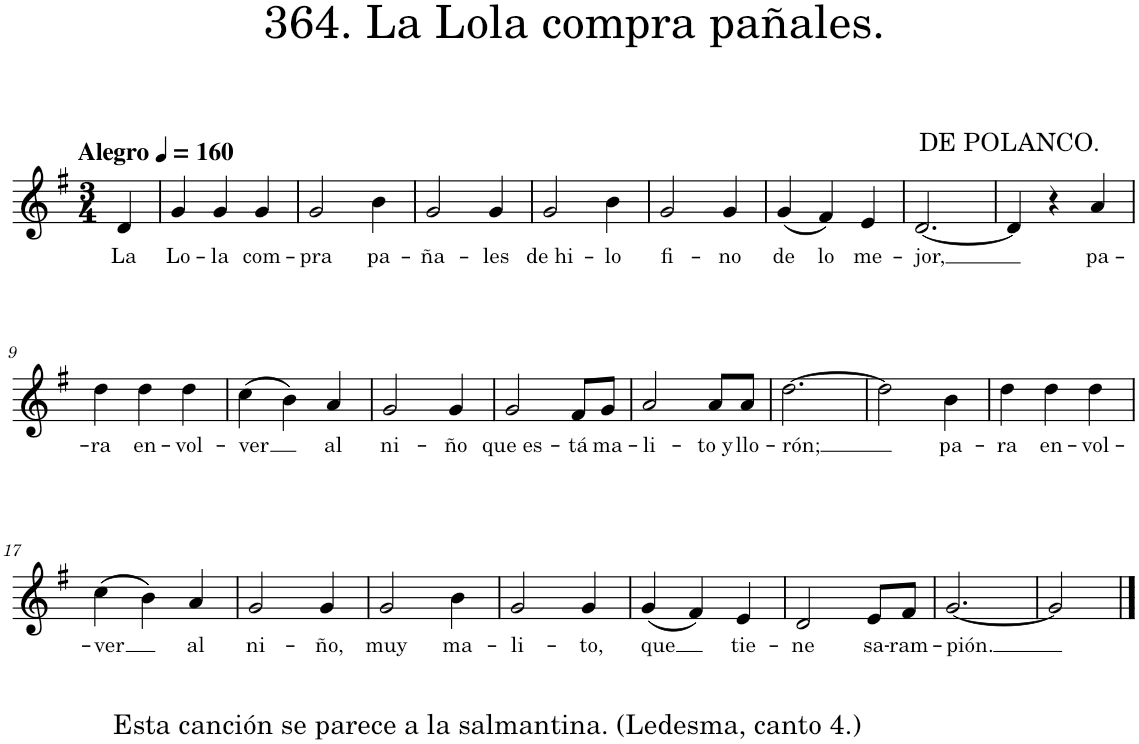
**kern	**text
*part1	*part1
*staff1	*staff1
*I"Piano	*
*I'Pno.	*
*clefG2	*
*k[f#]	*
*M3/4	*
*MM160	*
=	=
!LO:TX:a:B:t=Alegro	!
!	!LO:LY:b
4d/	La
=1	=1
!	!LO:LY:b
4g/	Lo-
!	!LO:LY:b
4g/	-la
!	!LO:LY:b
4g/	com-
=2	=2
!	!LO:LY:b
2g/	-pra
!	!LO:LY:b
4b\	pa-
=3	=3
!	!LO:LY:b
2g/	-ña-
!	!LO:LY:b
4g/	-les
=4	=4
!	!LO:LY:b
2g/	de hi-
!	!LO:LY:b
4b\	-lo
=5	=5
!	!LO:LY:b
2g/	fi-
!	!LO:LY:b
4g/	-no
=6	=6
!	!LO:LY:b
(4g/	de
!	!LO:LY:b
4f#/)	lo
!LO:TX:a:t=DE POLANCO.	!
!	!LO:LY:b
4e/	me-
=7	=7
!	!LO:LY:b
[2.d/	-jor,
=8	=8
4d/]	.
4r	.
!	!LO:LY:b
4a/	pa-
!!LO:LB:g=z
=9	=9
!	!LO:LY:b
4dd\	-ra
!	!LO:LY:b
4dd\	en-
!	!LO:LY:b
4dd\	-vol-
=10	=10
!	!LO:LY:b
(4cc\	-ver
4b\)	.
!	!LO:LY:b
4a/	al
=11	=11
!	!LO:LY:b
2g/	ni-
!	!LO:LY:b
4g/	-ño
=12	=12
!	!LO:LY:b
2g/	que es-
!	!LO:LY:b
8f#/L	-tá
!	!LO:LY:b
8g/J	ma-
=13	=13
!	!LO:LY:b
2a/	-li-
!	!LO:LY:b
8a/L	-to y
!	!LO:LY:b
8a/J	llo-
=14	=14
!	!LO:LY:b
[2.dd\	-rón;
=15	=15
2dd\]	.
!	!LO:LY:b
4b\	pa-
=16	=16
!	!LO:LY:b
4dd\	-ra
!	!LO:LY:b
4dd\	en-
!	!LO:LY:b
4dd\	-vol-
!!LO:LB:g=z
=17	=17
!LO:TX:b:t=Esta canción se parece a la salmantina. (Ledesma, canto 4.)	!
!	!LO:LY:b
(4cc\	-ver
4b\)	.
!	!LO:LY:b
4a/	al
=18	=18
!	!LO:LY:b
2g/	ni-
!	!LO:LY:b
4g/	-ño,
=19	=19
!	!LO:LY:b
2g/	muy
!	!LO:LY:b
4b\	ma-
=20	=20
!	!LO:LY:b
2g/	-li-
!	!LO:LY:b
4g/	-to,
=21	=21
!	!LO:LY:b
(4g/	que
4f#/)	.
!	!LO:LY:b
4e/	tie-
=22	=22
!	!LO:LY:b
2d/	-ne
!	!LO:LY:b
8e/L	sa-
!	!LO:LY:b
8f#/J	-ram-
=23	=23
!	!LO:LY:b
[2.g/	-pión.
=24	=24
2g/]	.
==	==
*-	*-
